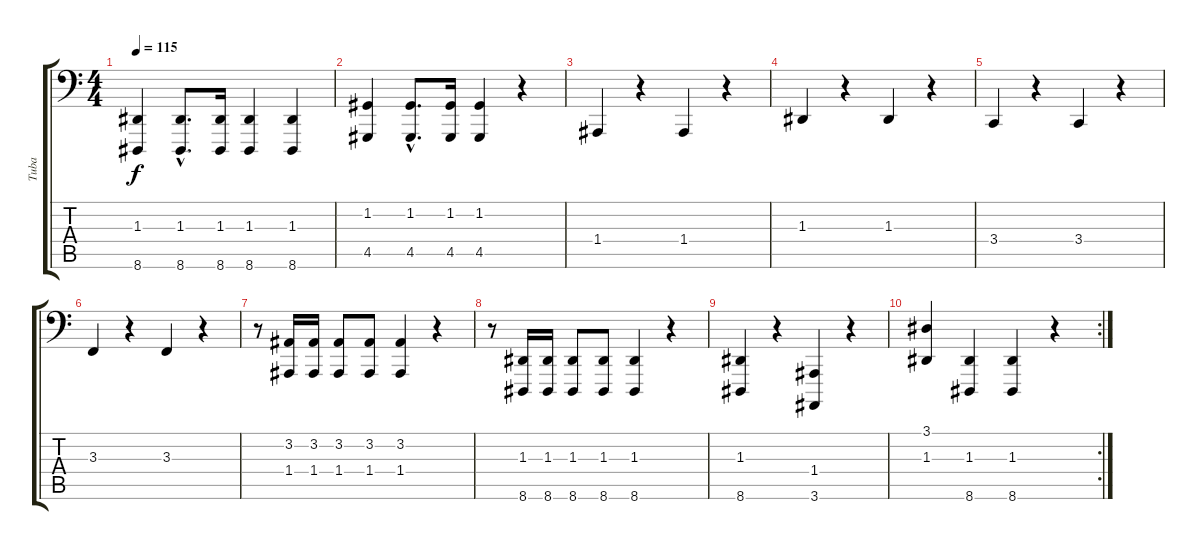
\track ("Tuba" "Tuba") {instrument tuba}
\staff {score tabs}
\tuning (C3 G2 D2 A1 E1 G0) {hide}
\ts (4 4)
\tempo 115
\clef f4
\ks c
(1.3 8.6).4{dy f} (1.3{hac} 8.6{hac}).8{d} (1.3 8.6).16 (1.3 8.6).4 (1.3 8.6).4 |
(1.2 4.5).4 (1.2{hac} 4.5{hac}).8{d} (1.2 4.5).16 (1.2 4.5).4 r.4 |
1.4.4 r.4 1.4.4 r.4 |
1.3.4 r.4 1.3.4 r.4 |
3.4.4 r.4 3.4.4 r.4 |
3.3.4 r.4 3.3.4 r.4 |
r.8 (3.2 1.4).16 (3.2 1.4).16 (3.2 1.4).8 (3.2 1.4).8 (3.2 1.4).4 r.4 |
r.8 (1.3 8.6).16 (1.3 8.6).16 (1.3 8.6).8 (1.3 8.6).8 (1.3 8.6).4 r.4 |
(1.3 8.6).4 r.4 (1.4 3.6).4 r.4 |
\rc 2
(3.1 1.3).4 (1.3 8.6).4 (1.3 8.6).4 r.4
